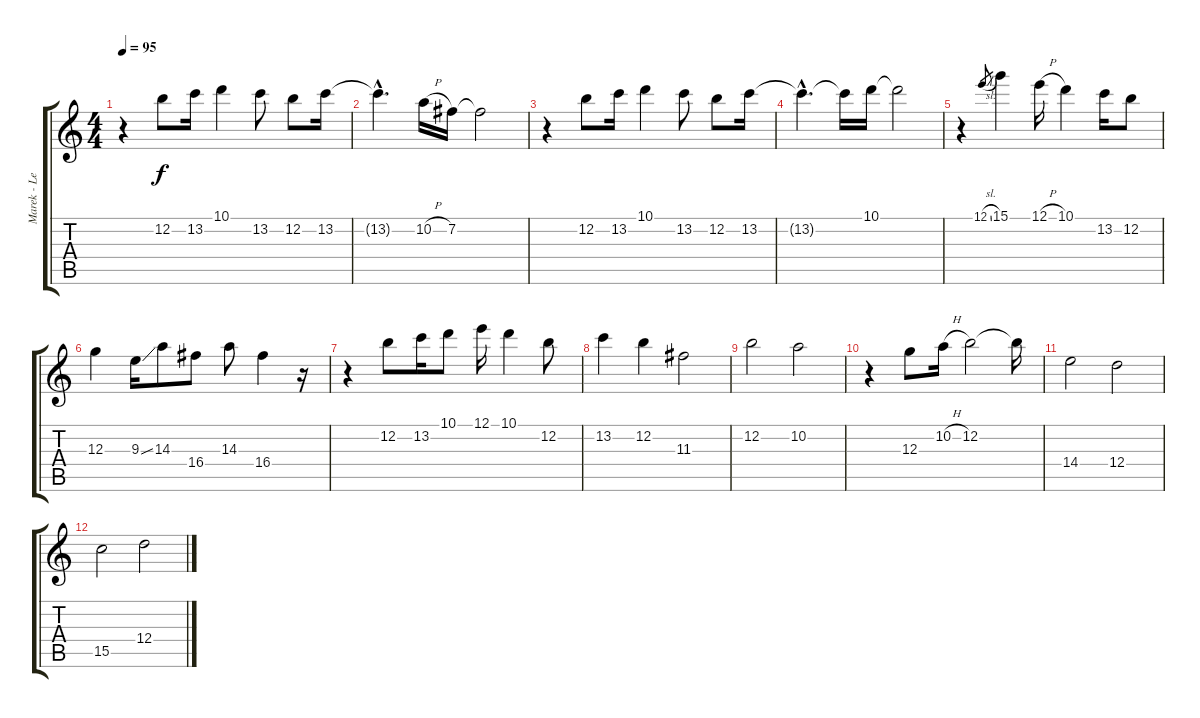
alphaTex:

\track ("Marek - Lead Guitar" "Marek - Le") {instrument overdrivenguitar}
\staff {score tabs}
\tuning (E4 B3 G3 D3 A2 E2) {hide}
\ts (4 4)
\tempo 95
\clef g2
\ks c
r.4{dy f} 12.2.8 13.2.16 10.1.4 13.2.8 12.2.8 13.2.16 |
13.2{hac t}.4{d} 10.2{h}.16 7.2.16 7.2{t}.2 |
r.4 12.2.8 13.2.16 10.1.4 13.2.8 12.2.8 13.2.16 |
13.2{hac t}.4{d} 13.2{t}.16 10.1.16 10.1{t}.2 |
r.4 12.1{sl}.8{gr} 15.1.4 12.1{h}.16 10.1.4 13.2.16 12.2.8 |
12.3.4 9.3{ss}.16 14.3.8 16.4.8 14.3.8 16.4.4 r.16 |
r.4 12.2.8 13.2.16 10.1.8 12.1.16 10.1.4 12.2.8 |
13.2.4 12.2.4 11.3.2 |
12.2.2 10.2.2 |
r.4 12.3.8 10.2{h}.16 12.2.2 12.2{t}.16 |
14.4.2 12.4.2 |
15.5.2 12.4.2
